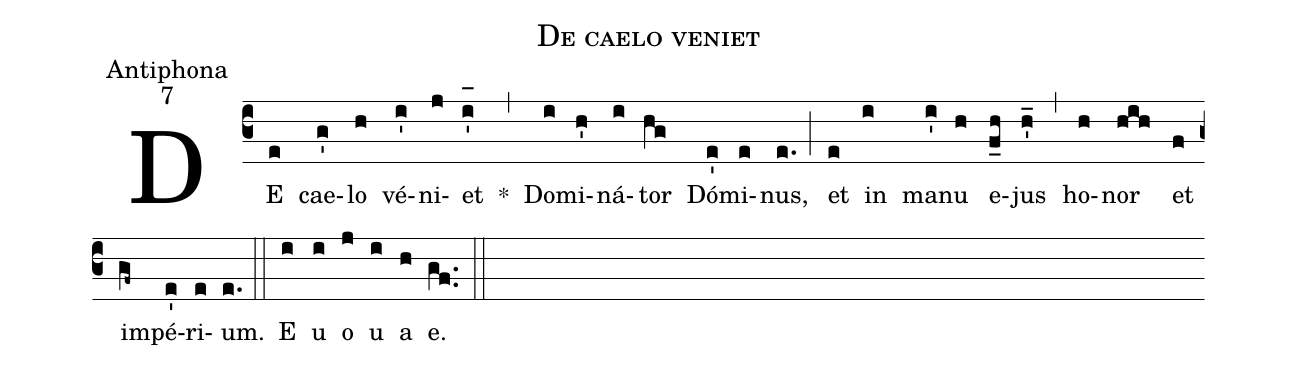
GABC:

name:De caelo veniet;
office-part:Antiphona;
mode:7;
%%
(c3) DE(e) cae(g')lo(h) vé(i')ni(j)et(i'_[oh:h]) *(,) Do(i)mi(h')ná(i)tor(hg) Dó(e')mi(e)nus,(e.) (;) et(e) in(i) ma(i')nu(h) e(f_h)jus(h'_) (,) ho(h)nor(hih) et(f) im(gf~)pé(e')ri(e)um.(e.) (::) <eu>E(i) u(i) o(j) u(i) a(h) e.</eu>(gf..) (::)
